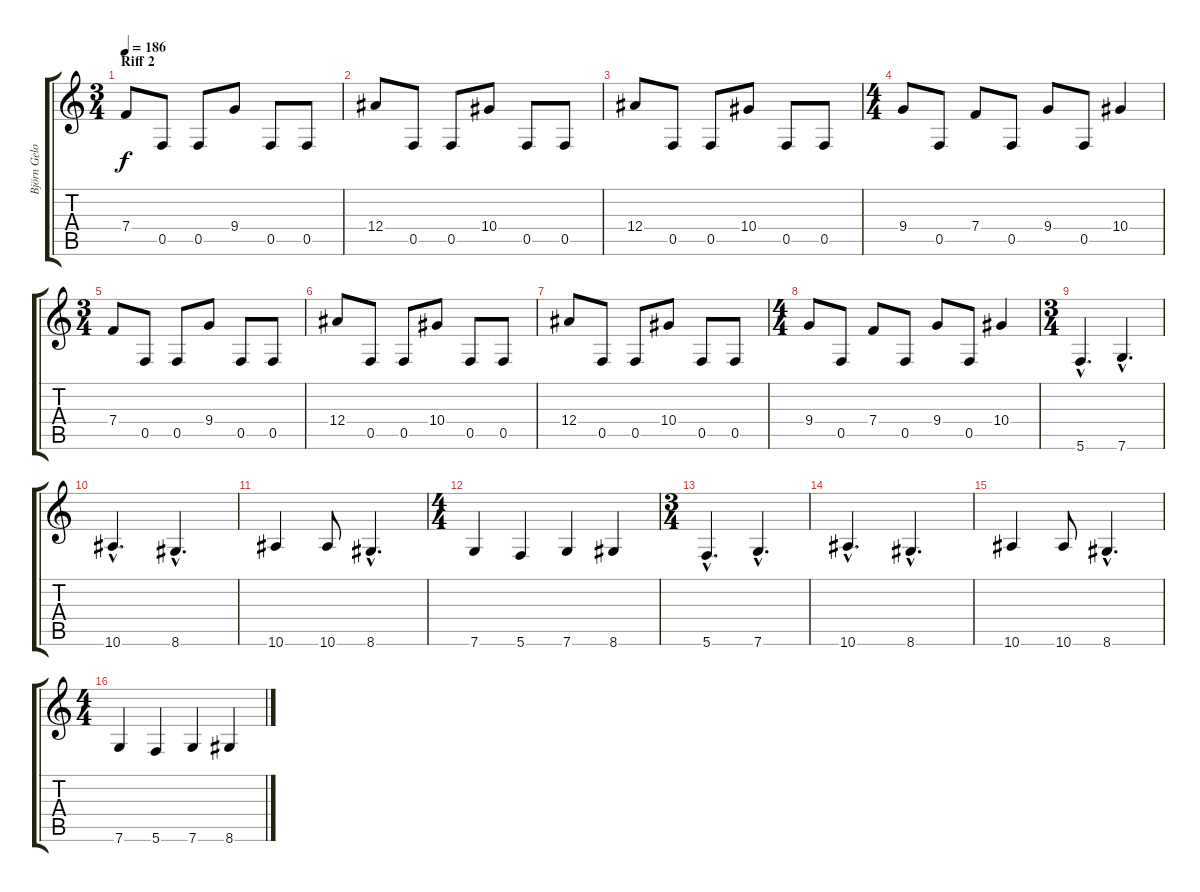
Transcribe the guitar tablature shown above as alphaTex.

\track ("Björn Gelotte" "Björn Gelo") {instrument distortionguitar}
\staff {score tabs}
\tuning (C4 G3 Eb3 Bb2 F2 C2) {hide}
\ts (3 4)
\section ("" "Riff 2")
\tempo 186
\clef g2
\ks c
7.4.8{dy f} 0.5.8 0.5.8 9.4.8 0.5.8 0.5.8 |
12.4.8 0.5.8 0.5.8 10.4.8 0.5.8 0.5.8 |
12.4.8 0.5.8 0.5.8 10.4.8 0.5.8 0.5.8 |
\ts (4 4)
9.4.8 0.5.8 7.4.8 0.5.8 9.4.8 0.5.8 10.4.4 |
\ts (3 4)
7.4.8 0.5.8 0.5.8 9.4.8 0.5.8 0.5.8 |
12.4.8 0.5.8 0.5.8 10.4.8 0.5.8 0.5.8 |
12.4.8 0.5.8 0.5.8 10.4.8 0.5.8 0.5.8 |
\ts (4 4)
9.4.8 0.5.8 7.4.8 0.5.8 9.4.8 0.5.8 10.4.4 |
\ts (3 4)
5.6{hac}.4{d} 7.6{hac}.4{d} |
10.6{hac}.4{d} 8.6{hac}.4{d} |
10.6.4 10.6.8 8.6{hac}.4{d} |
\ts (4 4)
7.6.4 5.6.4 7.6.4 8.6.4 |
\ts (3 4)
5.6{hac}.4{d} 7.6{hac}.4{d} |
10.6{hac}.4{d} 8.6{hac}.4{d} |
10.6.4 10.6.8 8.6{hac}.4{d} |
\ts (4 4)
7.6.4 5.6.4 7.6.4 8.6.4
